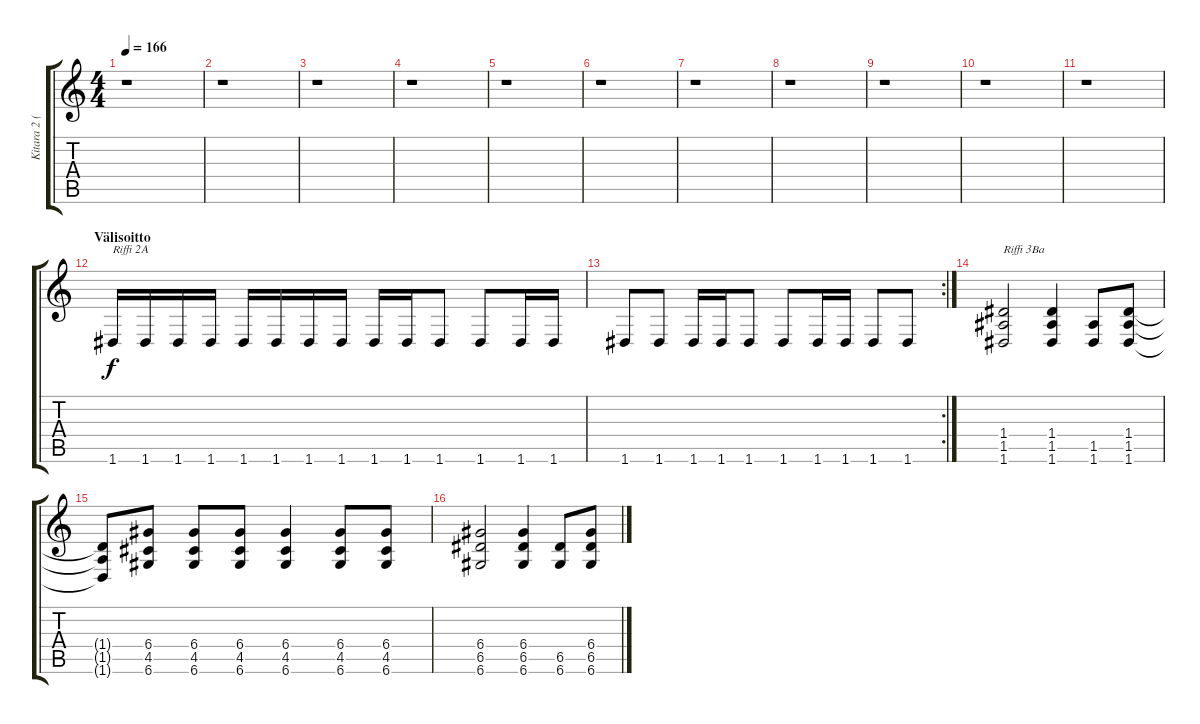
\track ("Kitara 2 (Tuomo)" "Kitara 2 (") {instrument distortionguitar}
\staff {score tabs}
\tuning (E4 B3 G3 D3 A2 D2) {hide}
\ts (4 4)
\tempo 166
\clef g2
\ks c
r.1{dy f} |
r.1 |
r.1 |
r.1 |
r.1 |
r.1 |
r.1 |
r.1 |
r.1 |
r.1 |
r.1 |
\section ("" "Välisoitto")
1.6.16{txt "Riffi 2A"} 1.6.16 1.6.16 1.6.16 1.6.16 1.6.16 1.6.16 1.6.16 1.6.16 1.6.16 1.6.8 1.6.8 1.6.16 1.6.16 |
\rc 2
1.6.8 1.6.8 1.6.16 1.6.16 1.6.8 1.6.8 1.6.16 1.6.16 1.6.8 1.6.8 |
(1.4 1.5 1.6).2{txt "Riffi 3Ba"} (1.4 1.5 1.6).4 (1.5 1.6).8 (1.4 1.5 1.6).8 |
(1.4{t} 1.5{t} 1.6{t}).8 (6.4 4.5 6.6).8 (6.4 4.5 6.6).8 (6.4 4.5 6.6).8 (6.4 4.5 6.6).4 (6.4 4.5 6.6).8 (6.4 4.5 6.6).8 |
(6.4 6.5 6.6).2 (6.4 6.5 6.6).4 (6.5 6.6).8 (6.4 6.5 6.6).8
